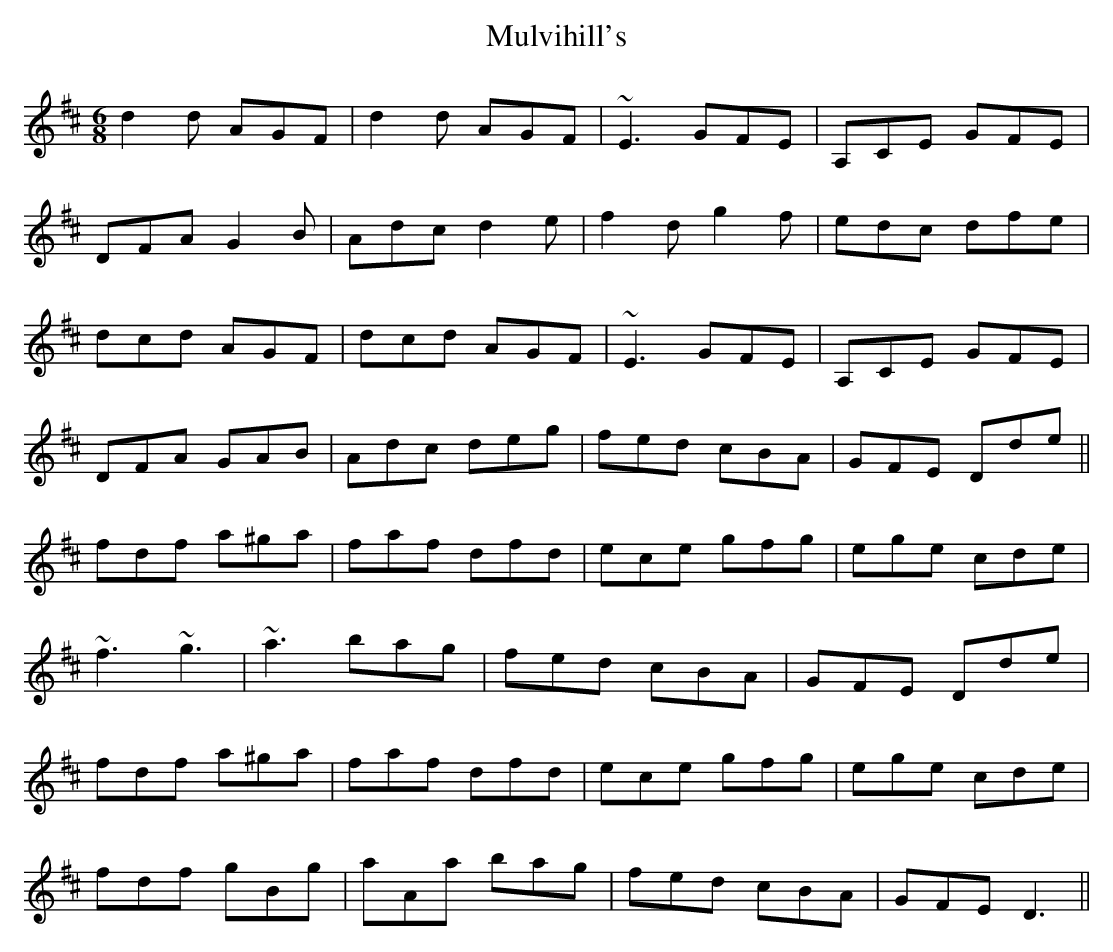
X:1
T:Mulvihill's
M:6/8
L:1/8
K:D
d2d AGF|d2d AGF|~E3 GFE|A,CE GFE|
DFA G2B|Adc d2e|f2d g2f|edc dfe|
dcd AGF|dcd AGF|~E3 GFE|A,CE GFE|
DFA GAB|Adc deg|fed cBA|GFE Dde||
fdf a^ga|faf dfd|ece gfg|ege cde|
~f3 ~g3|~a3 bag|fed cBA|GFE Dde|
fdf a^ga|faf dfd|ece gfg|ege cde|
fdf gBg|aAa bag|fed cBA|GFE D3||
